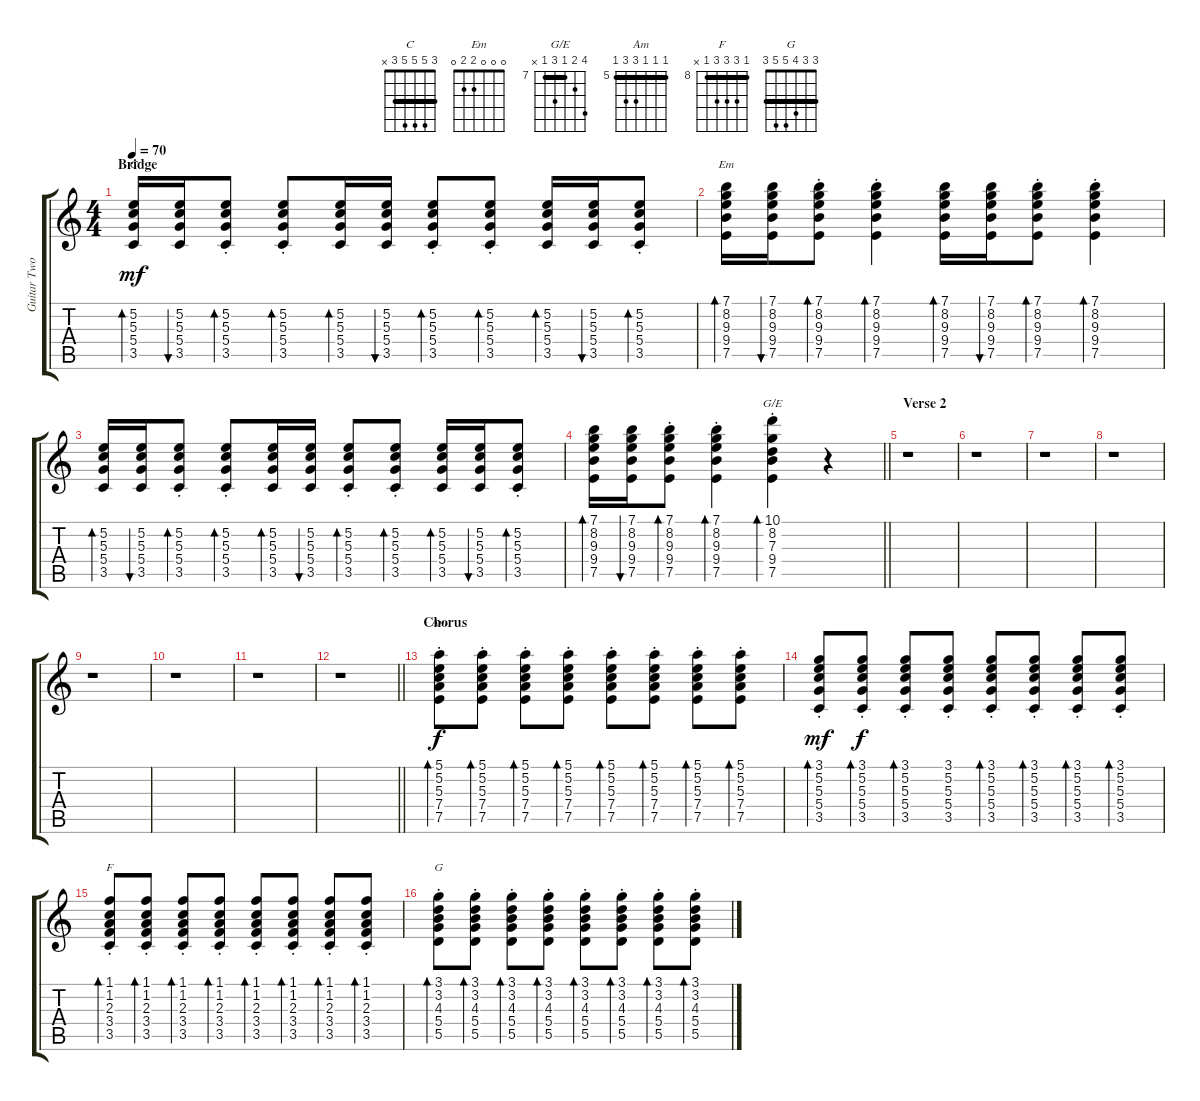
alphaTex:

\track ("Guitar Two" "Guitar Two") {instrument distortionguitar}
\staff {score tabs}
\tuning (E4 B3 G3 D3 A2 E2) {hide}
\chord ("C" 3 5 5 5 3 x) {barre 3}
\chord ("Em" 0 0 0 2 2 0)
\chord ("G/E" 10 8 7 9 7 x) {firstfret 7 barre 7}
\chord ("Am" 5 5 5 7 7 5) {firstfret 5 barre 5}
\chord ("F" 8 10 10 10 8 x) {firstfret 8 barre 8}
\chord ("G" 3 3 4 5 5 3) {barre 3}
\ts (4 4)
\section ("" "Bridge")
\tempo 70
\clef g2
\ks c
(5.2 5.3 5.4 3.5).16{bd 30 ch "C" dy mf} (5.2 5.3 5.4 3.5).16{bu 30} (5.2{st} 5.3{st} 5.4{st} 3.5{st}).8{bd 30} (5.2{st} 5.3{st} 5.4{st} 3.5{st}).8{bd 30} (5.2 5.3 5.4 3.5).16{bd 30} (5.2 5.3 5.4 3.5).16{bu 30} (5.2{st} 5.3{st} 5.4{st} 3.5{st}).8{bd 30} (5.2{st} 5.3{st} 5.4{st} 3.5{st}).8{bd 30} (5.2 5.3 5.4 3.5).16{bd 30} (5.2 5.3 5.4 3.5).16{bu 30} (5.2{st} 5.3{st} 5.4{st} 3.5{st}).8{bd 30} |
(7.1 8.2 9.3 9.4 7.5).16{bd 30 ch "Em"} (7.1 8.2 9.3 9.4 7.5).16{bu 30} (7.1{st} 8.2{st} 9.3{st} 9.4{st} 7.5{st}).8{bd 30} (7.1{st} 8.2{st} 9.3{st} 9.4{st} 7.5{st}).4{bd 30} (7.1 8.2 9.3 9.4 7.5).16{bd 30} (7.1 8.2 9.3 9.4 7.5).16{bu 30} (7.1{st} 8.2{st} 9.3{st} 9.4{st} 7.5{st}).8{bd 30} (7.1{st} 8.2{st} 9.3{st} 9.4{st} 7.5{st}).4{bd 30} |
(5.2 5.3 5.4 3.5).16{bd 30} (5.2 5.3 5.4 3.5).16{bu 30} (5.2{st} 5.3{st} 5.4{st} 3.5{st}).8{bd 30} (5.2{st} 5.3{st} 5.4{st} 3.5{st}).8{bd 30} (5.2 5.3 5.4 3.5).16{bd 30} (5.2 5.3 5.4 3.5).16{bu 30} (5.2{st} 5.3{st} 5.4{st} 3.5{st}).8{bd 30} (5.2{st} 5.3{st} 5.4{st} 3.5{st}).8{bd 30} (5.2 5.3 5.4 3.5).16{bd 30} (5.2 5.3 5.4 3.5).16{bu 30} (5.2{st} 5.3{st} 5.4{st} 3.5{st}).8{bd 30} |
\barLineRight lightlight
(7.1 8.2 9.3 9.4 7.5).16{bd 30} (7.1 8.2 9.3 9.4 7.5).16{bu 30} (7.1{st} 8.2{st} 9.3{st} 9.4{st} 7.5{st}).8{bd 30} (7.1{st} 8.2{st} 9.3{st} 9.4{st} 7.5{st}).4{bd 30} (10.1{st} 8.2{st} 7.3{st} 9.4{st} 7.5{st}).4{bd 30 ch "G/E"} r.4 |
\section ("" "Verse 2")
r.1 |
r.1 |
r.1 |
r.1 |
r.1 |
r.1 |
r.1 |
\barLineRight lightlight
r.1 |
\section ("" "Chorus")
(5.1{st} 5.2{st} 5.3{st} 7.4{st} 7.5{st}).8{bd 30 ch "Am" dy f} (5.1{st} 5.2{st} 5.3{st} 7.4{st} 7.5{st}).8{bd 30} (5.1{st} 5.2{st} 5.3{st} 7.4{st} 7.5{st}).8{bd 30} (5.1{st} 5.2{st} 5.3{st} 7.4{st} 7.5{st}).8{bd 30} (5.1{st} 5.2{st} 5.3{st} 7.4{st} 7.5{st}).8{bd 30} (5.1{st} 5.2{st} 5.3{st} 7.4{st} 7.5{st}).8{bd 30} (5.1{st} 5.2{st} 5.3{st} 7.4{st} 7.5{st}).8{bd 30} (5.1{st} 5.2{st} 5.3{st} 7.4{st} 7.5{st}).8{bd 30} |
(3.1{st} 5.2{st} 5.3{st} 5.4{st} 3.5{st}).8{bd 30 dy mf} (3.1{st} 5.2{st} 5.3{st} 5.4{st} 3.5{st}).8{bd 30 dy f} (3.1{st} 5.2{st} 5.3{st} 5.4{st} 3.5{st}).8{bd 30} (3.1{st} 5.2{st} 5.3{st} 5.4{st} 3.5{st}).8 (3.1{st} 5.2{st} 5.3{st} 5.4{st} 3.5{st}).8{bd 30} (3.1{st} 5.2{st} 5.3{st} 5.4{st} 3.5{st}).8{bd 30} (3.1{st} 5.2{st} 5.3{st} 5.4{st} 3.5{st}).8{bd 30} (3.1{st} 5.2{st} 5.3{st} 5.4{st} 3.5{st}).8{bd 30} |
(1.1{st} 1.2{st} 2.3{st} 3.4{st} 3.5{st}).8{bd 30 ch "F"} (1.1{st} 1.2{st} 2.3{st} 3.4{st} 3.5{st}).8{bd 30} (1.1{st} 1.2{st} 2.3{st} 3.4{st} 3.5{st}).8{bd 30} (1.1{st} 1.2{st} 2.3{st} 3.4{st} 3.5{st}).8{bd 30} (1.1{st} 1.2{st} 2.3{st} 3.4{st} 3.5{st}).8{bd 30} (1.1{st} 1.2{st} 2.3{st} 3.4{st} 3.5{st}).8{bd 30} (1.1{st} 1.2{st} 2.3{st} 3.4{st} 3.5{st}).8{bd 30} (1.1{st} 1.2{st} 2.3{st} 3.4{st} 3.5{st}).8{bd 30} |
(3.1{st} 3.2{st} 4.3{st} 5.4{st} 5.5{st}).8{bd 30 ch "G"} (3.1{st} 3.2{st} 4.3{st} 5.4{st} 5.5{st}).8{bd 30} (3.1{st} 3.2{st} 4.3{st} 5.4{st} 5.5{st}).8{bd 30} (3.1{st} 3.2{st} 4.3{st} 5.4{st} 5.5{st}).8{bd 30} (3.1{st} 3.2{st} 4.3{st} 5.4{st} 5.5{st}).8{bd 30} (3.1{st} 3.2{st} 4.3{st} 5.4{st} 5.5{st}).8{bd 30} (3.1{st} 3.2{st} 4.3{st} 5.4{st} 5.5{st}).8{bd 30} (3.1{st} 3.2{st} 4.3{st} 5.4{st} 5.5{st}).8{bd 30}
